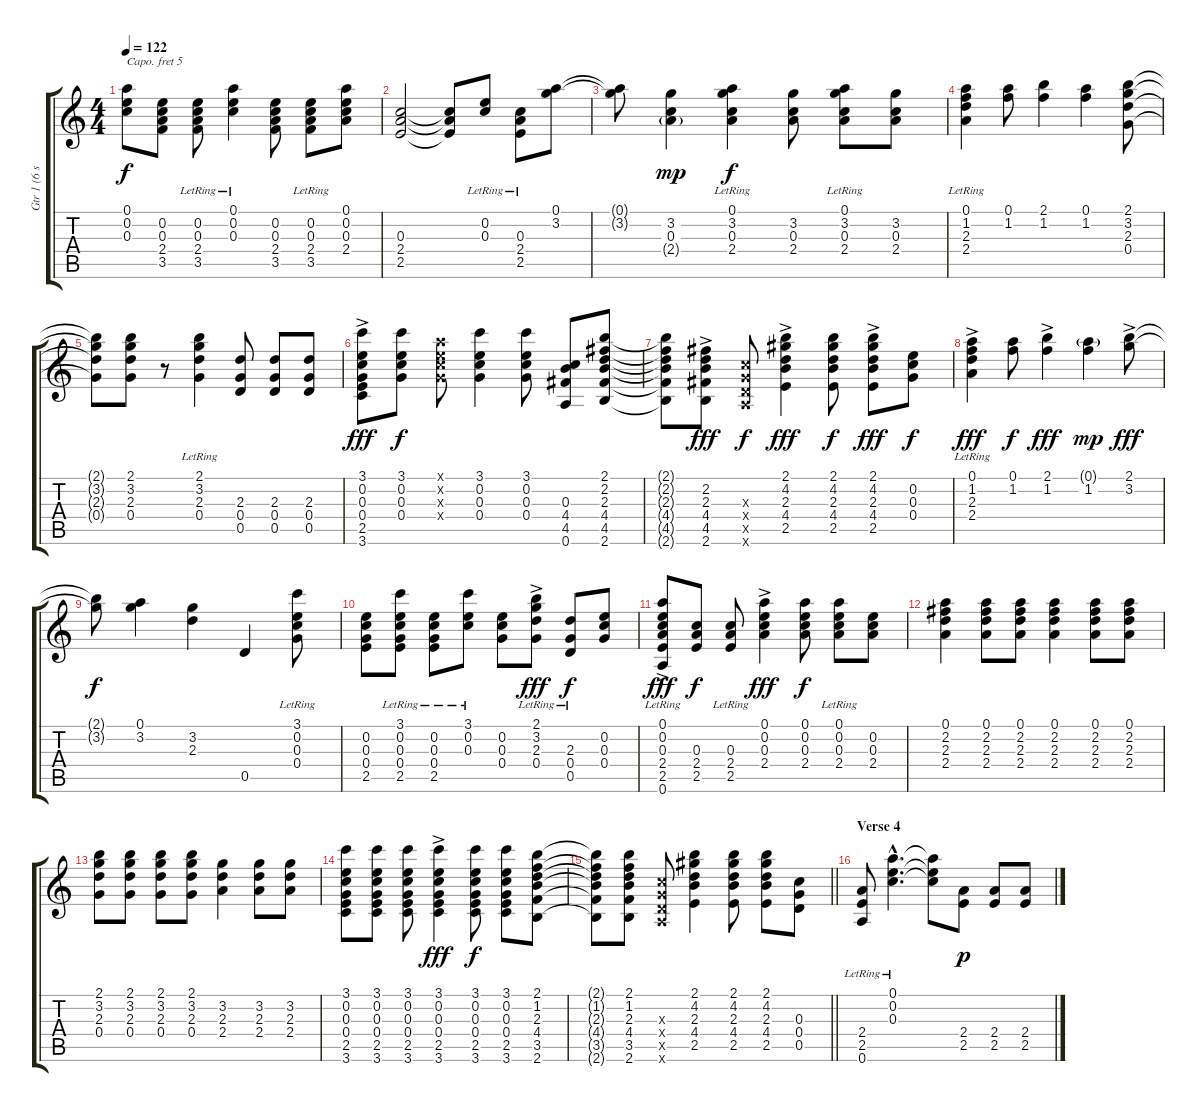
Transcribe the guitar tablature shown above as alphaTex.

\track ("Gtr 1 (6 stg. acous. - Capo 5th fret)" "Gtr 1 (6 s") {instrument acousticguitarsteel}
\staff {score tabs}
\capo 5
\tuning (E4 B3 G3 D3 A2 E2) {hide}
\ts (4 4)
\tempo 122
\clef g2
\ks c
(0.1{t} 0.2{t} 0.3{t}).8{dy f} (0.2 0.3 2.4 3.5).8 (0.2 0.3 2.4{lr} 3.5{lr}).8 (0.1{lr} 0.2 0.3).4 (0.2 0.3 2.4 3.5).8 (0.2 0.3 2.4 3.5{lr}).8 (0.1 0.2 0.3 2.4).8 |
(0.3 2.4 2.5).2 (0.3{t} 2.4{t} 2.5{t}).8 (0.2{lr} 0.3).8 (0.3{lr} 2.4{lr} 2.5{lr}).8 (0.1 3.2).8 |
(0.1{t} 3.2{t}).8 (3.2 0.3 2.4{g}).4{dy mp} (0.1{lr} 3.2 0.3 2.4).4{dy f} (3.2 0.3 2.4).8 (0.1{lr} 3.2 0.3 2.4).8 (3.2 0.3 2.4).8 |
(0.1 1.2 2.3{lr} 2.4{lr}).4 (0.1 1.2).8 (2.1 1.2).4 (0.1 1.2).4 (2.1 3.2 2.3 0.4).8 |
(2.1{t} 3.2{t} 2.3{t} 0.4{t}).8 (2.1 3.2 2.3 0.4).8 r.8 (2.1{lr} 3.2{lr} 2.3 0.4).4 (2.3 0.4 0.5).8 (2.3 0.4 0.5).8 (2.3 0.4 0.5).8 |
(3.1{ac} 0.2{ac} 0.3{ac} 0.4{ac} 2.5{ac} 3.6{ac}).8{dy fff} (3.1 0.2 0.3 0.4).8{dy f} (0.1{x} 0.2{x} 0.3{x} 0.4{x}).8 (3.1 0.2 0.3 0.4).4 (3.1 0.2 0.3 0.4).8 (0.3 4.4 4.5 0.6).8 (2.1 2.2 2.3 4.4 4.5 2.6).8 |
(2.1{t} 2.2{t} 2.3{t} 4.4{t} 4.5{t} 2.6{t}).8 (2.2 2.3 4.4 4.5 2.6{ac}).8{dy fff} (0.3{x} 0.4{x} 0.5{x} 0.6{x}).8{dy f} (2.1 4.2 2.3 4.4 2.5{ac}).4{dy fff} (2.1 4.2 2.3 4.4 2.5).8{dy f} (2.1{ac} 4.2{ac} 2.3{ac} 4.4{ac} 2.5{ac}).8{dy fff} (0.2 0.3 0.4).8{dy f} |
(0.1{ac} 1.2{ac} 2.3{ac lr} 2.4{ac lr}).4{dy fff} (0.1 1.2).8{dy f} (2.1{ac} 1.2{ac}).4{dy fff} (0.1{g} 1.2).4{dy mp} (2.1{ac} 3.2{ac}).8{dy fff} |
(2.1{t} 3.2{t}).8{dy f} (0.1 3.2).4 (3.2 2.3).4 0.5.4 (3.1{lr} 0.2 0.3 0.4).8 |
(0.2 0.3 0.4 2.5).8 (3.1{lr} 0.2 0.3 0.4 2.5).8 (0.2 0.3 0.4 2.5{lr}).8 (3.1{lr} 0.2 0.3).8 (0.2 0.3 0.4).8 (2.1{ac lr} 3.2{ac lr} 2.3{ac} 0.4{ac}).8{dy fff} (2.3 0.4 0.5{lr}).8{dy f} (0.2 0.3 0.4).8 |
(0.1{ac lr} 0.2{ac lr} 0.3{ac} 2.4{ac} 2.5{ac} 0.6{ac lr}).8{dy fff} (0.3 2.4 2.5).8{dy f} (0.3 2.4 2.5{lr}).8 (0.1{ac} 0.2{ac} 0.3{ac} 2.4{ac}).4{dy fff} (0.1 0.2 0.3 2.4).8{dy f} (0.1{lr} 0.2 0.3 2.4).8 (0.2 0.3 2.4).8 |
(0.1 2.2 2.3 2.4).4 (0.1 2.2 2.3 2.4).8 (0.1 2.2 2.3 2.4).8 (0.1 2.2 2.3 2.4).4 (0.1 2.2 2.3 2.4).8 (0.1 2.2 2.3 2.4).8 |
(2.1 3.2 2.3 0.4).8 (2.1 3.2 2.3 0.4).8 (2.1 3.2 2.3 0.4).8 (2.1 3.2 2.3 0.4).8 (3.2 2.3 2.4).4 (3.2 2.3 2.4).8 (3.2 2.3 2.4).8 |
(3.1 0.2 0.3 0.4 2.5 3.6).8 (3.1 0.2 0.3 0.4 2.5 3.6).8 (3.1 0.2 0.3 0.4 2.5 3.6).8 (3.1{ac} 0.2{ac} 0.3{ac} 0.4{ac} 2.5{ac} 3.6{ac}).4{dy fff} (3.1 0.2 0.3 0.4 2.5 3.6).8{dy f} (3.1 0.2 0.3 0.4 2.5 3.6).8 (2.1 1.2 2.3 4.4 3.5 2.6).8 |
\barLineRight lightlight
(2.1{t} 1.2{t} 2.3{t} 4.4{t} 3.5{t} 2.6{t}).8 (2.1 1.2 2.3 4.4 3.5 2.6).8 (0.3{x} 0.4{x} 0.5{x} 0.6{x}).8 (2.1 4.2 2.3 4.4 2.5).4 (2.1 4.2 2.3 4.4 2.5).8 (2.1 4.2 2.3 4.4 2.5).8 (0.3 0.4 0.5).8 |
\section ("" "Verse 4")
(2.4{lr} 2.5{lr} 0.6{lr}).8 (0.1{hac lr} 0.2{hac lr} 0.3{hac lr}).4{d} (0.1{t} 0.2{t} 0.3{t}).8 (2.4 2.5).8{dy p} (2.4 2.5).8 (2.4 2.5).8
